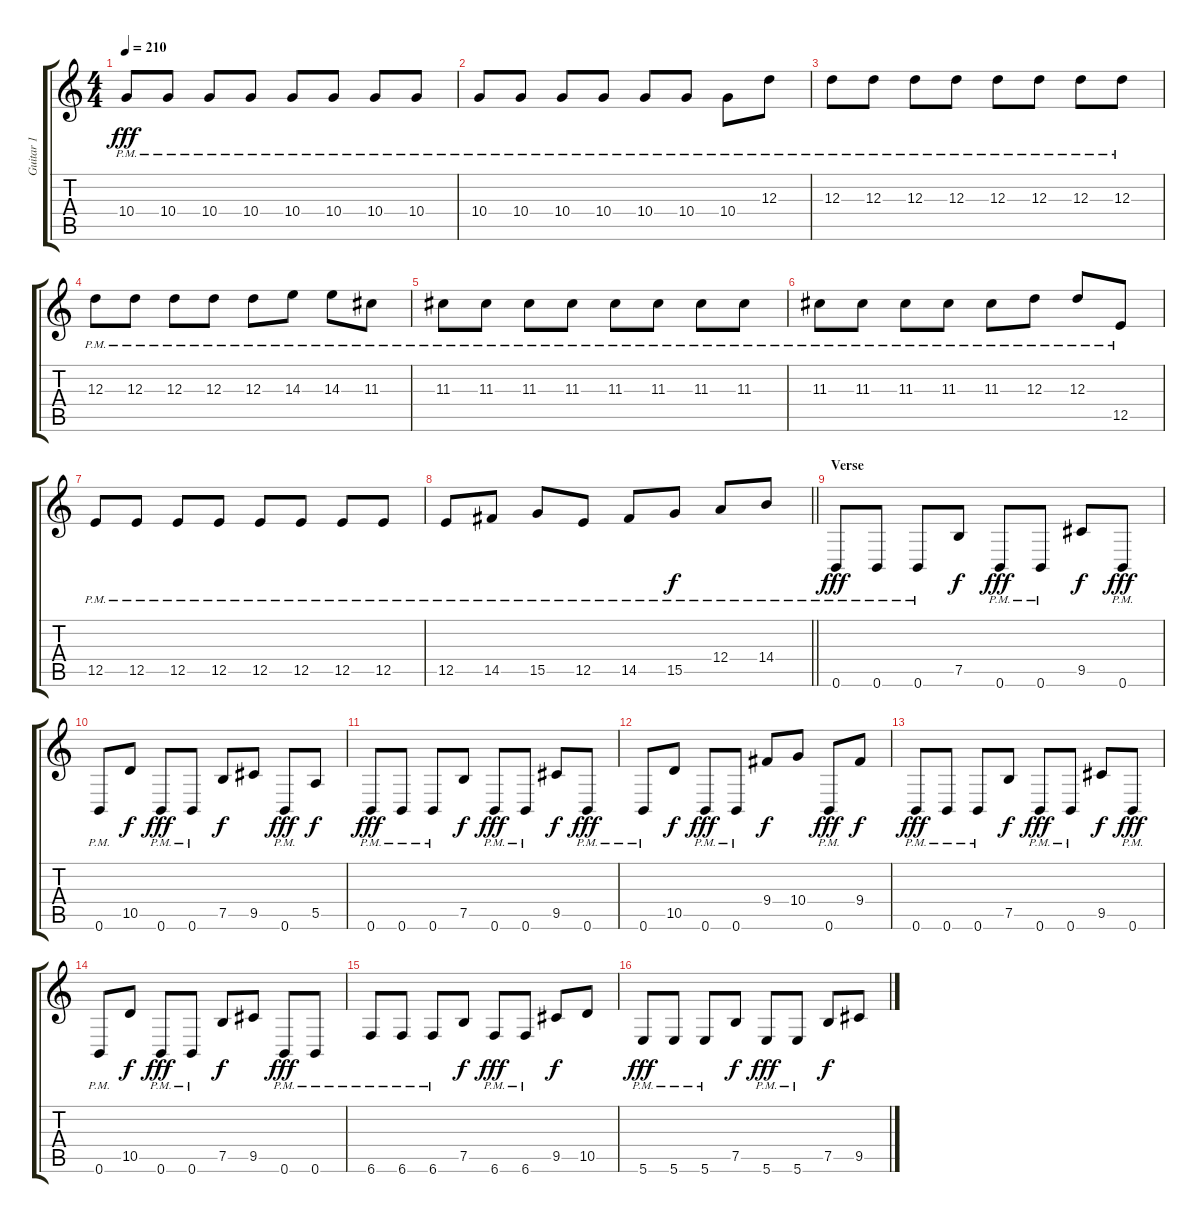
\track ("Guitar 1" "Guitar 1") {instrument distortionguitar}
\staff {score tabs}
\tuning (B3 Gb3 D3 A2 E2 B1) {hide}
\ts (4 4)
\tempo 210
\clef g2
\ks c
10.4{pm}.8{dy fff volume 11} 10.4{pm}.8 10.4{pm}.8 10.4{pm}.8 10.4{pm}.8 10.4{pm}.8 10.4{pm}.8 10.4{pm}.8 |
10.4{pm}.8 10.4{pm}.8 10.4{pm}.8 10.4{pm}.8 10.4{pm}.8 10.4{pm}.8 10.4{pm}.8 12.3{pm}.8 |
12.3{pm}.8 12.3{pm}.8 12.3{pm}.8 12.3{pm}.8 12.3{pm}.8 12.3{pm}.8 12.3{pm}.8 12.3{pm}.8 |
12.3{pm}.8 12.3{pm}.8 12.3{pm}.8 12.3{pm}.8 12.3{pm}.8 14.3{pm}.8 14.3{pm}.8 11.3{pm}.8 |
11.3{pm}.8 11.3{pm}.8 11.3{pm}.8 11.3{pm}.8 11.3{pm}.8 11.3{pm}.8 11.3{pm}.8 11.3{pm}.8 |
11.3{pm}.8 11.3{pm}.8 11.3{pm}.8 11.3{pm}.8 11.3{pm}.8 12.3{pm}.8 12.3{pm}.8 12.5{pm}.8 |
12.5{pm}.8 12.5{pm}.8 12.5{pm}.8 12.5{pm}.8 12.5{pm}.8 12.5{pm}.8 12.5{pm}.8 12.5{pm}.8 |
\barLineRight lightlight
12.5{pm}.8 14.5{pm}.8 15.5{pm}.8 12.5{pm}.8 14.5{pm}.8 15.5{pm}.8{dy f} 12.4{pm}.8 14.4{pm}.8 |
\section ("" "Verse")
0.6{pm}.8{dy fff volume 14 balance 16} 0.6{pm}.8 0.6{pm}.8 7.5.8{dy f} 0.6{pm}.8{dy fff} 0.6{pm}.8 9.5.8{dy f} 0.6{pm}.8{dy fff} |
0.6{pm}.8 10.5.8{dy f} 0.6{pm}.8{dy fff} 0.6{pm}.8 7.5.8{dy f} 9.5.8 0.6{pm}.8{dy fff} 5.5.8{dy f} |
0.6{pm}.8{dy fff} 0.6{pm}.8 0.6{pm}.8 7.5.8{dy f} 0.6{pm}.8{dy fff} 0.6{pm}.8 9.5.8{dy f} 0.6{pm}.8{dy fff} |
0.6{pm}.8 10.5.8{dy f} 0.6{pm}.8{dy fff} 0.6{pm}.8 9.4.8{dy f} 10.4.8 0.6{pm}.8{dy fff} 9.4.8{dy f} |
0.6{pm}.8{dy fff} 0.6{pm}.8 0.6{pm}.8 7.5.8{dy f} 0.6{pm}.8{dy fff} 0.6{pm}.8 9.5.8{dy f} 0.6{pm}.8{dy fff} |
0.6{pm}.8 10.5.8{dy f} 0.6{pm}.8{dy fff} 0.6{pm}.8 7.5.8{dy f} 9.5.8 0.6{pm}.8{dy fff} 0.6{pm}.8 |
6.6{pm}.8 6.6{pm}.8 6.6{pm}.8 7.5.8{dy f} 6.6{pm}.8{dy fff} 6.6{pm}.8 9.5.8{dy f} 10.5.8 |
5.6{pm}.8{dy fff} 5.6{pm}.8 5.6{pm}.8 7.5.8{dy f} 5.6{pm}.8{dy fff} 5.6{pm}.8 7.5.8{dy f} 9.5.8
